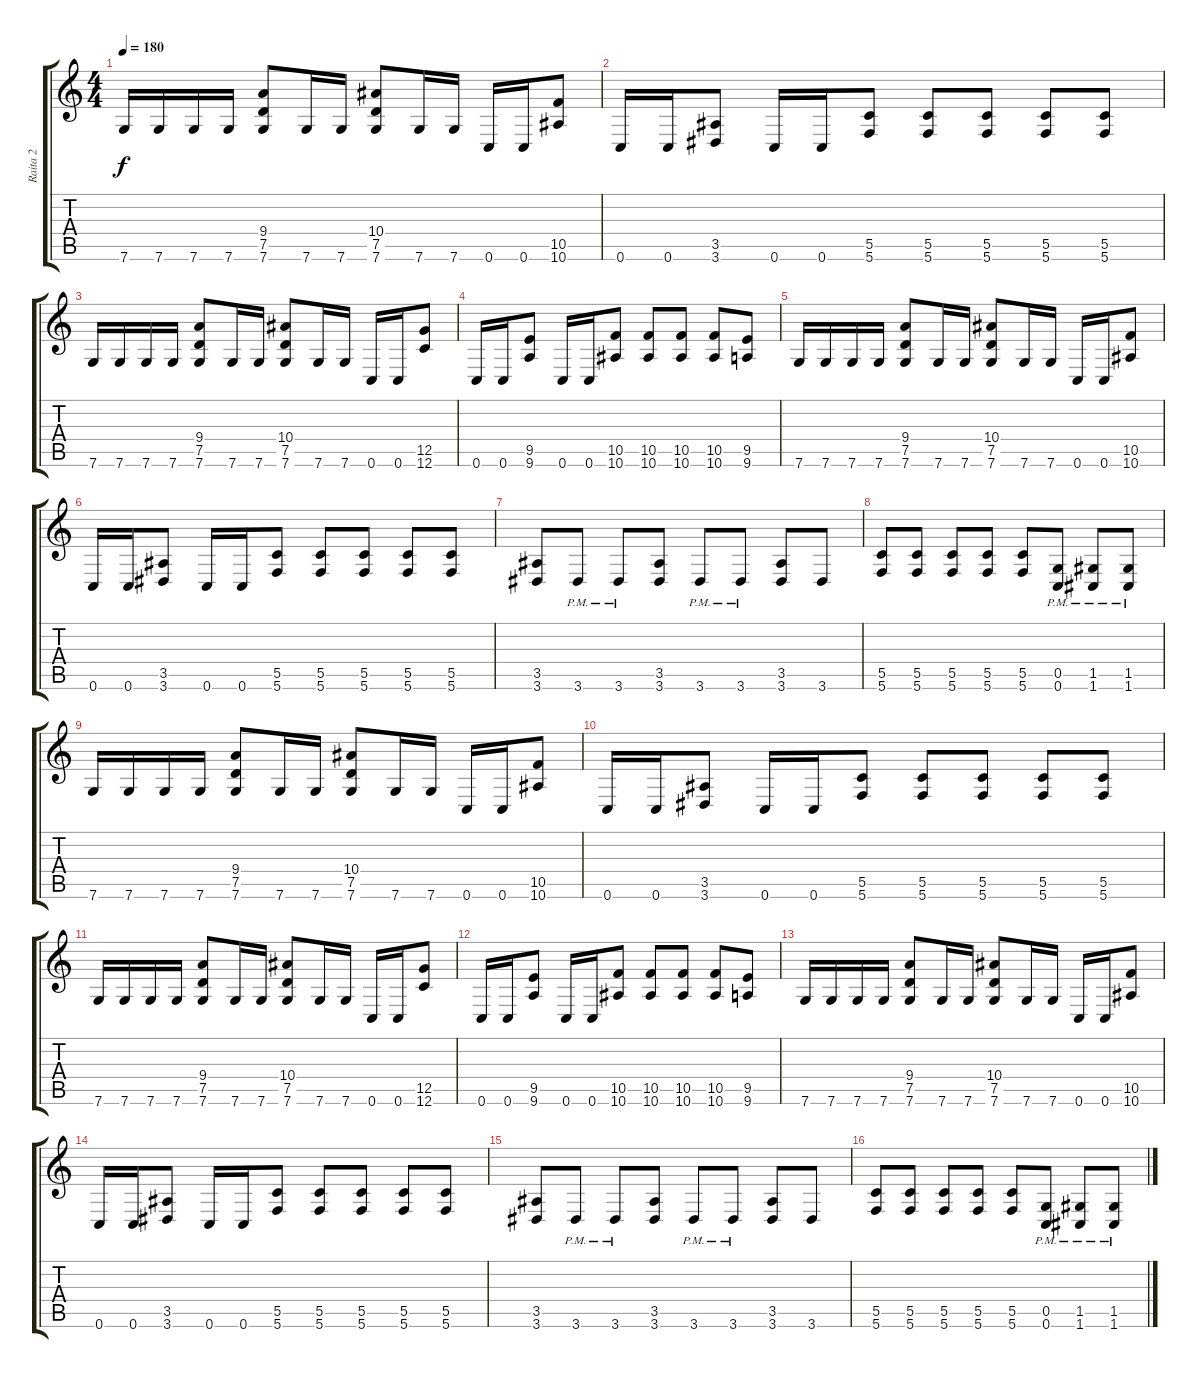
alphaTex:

\track ("Raita 2" "Raita 2") {instrument distortionguitar}
\staff {score tabs}
\tuning (D4 A3 F3 C3 G2 C2) {hide}
\ts (4 4)
\tempo 180
\clef g2
\ks c
7.6.16{dy f} 7.6.16 7.6.16 7.6.16 (9.4 7.5 7.6).8 7.6.16 7.6.16 (10.4 7.5 7.6).8 7.6.16 7.6.16 0.6.16 0.6.16 (10.5 10.6).8 |
0.6.16 0.6.16 (3.5 3.6).8 0.6.16 0.6.16 (5.5 5.6).8 (5.5 5.6).8 (5.5 5.6).8 (5.5 5.6).8 (5.5 5.6).8 |
7.6.16 7.6.16 7.6.16 7.6.16 (9.4 7.5 7.6).8 7.6.16 7.6.16 (10.4 7.5 7.6).8 7.6.16 7.6.16 0.6.16 0.6.16 (12.5 12.6).8 |
0.6.16 0.6.16 (9.5 9.6).8 0.6.16 0.6.16 (10.5 10.6).8 (10.5 10.6).8 (10.5 10.6).8 (10.5 10.6).8 (9.5 9.6).8 |
7.6.16 7.6.16 7.6.16 7.6.16 (9.4 7.5 7.6).8 7.6.16 7.6.16 (10.4 7.5 7.6).8 7.6.16 7.6.16 0.6.16 0.6.16 (10.5 10.6).8 |
0.6.16 0.6.16 (3.5 3.6).8 0.6.16 0.6.16 (5.5 5.6).8 (5.5 5.6).8 (5.5 5.6).8 (5.5 5.6).8 (5.5 5.6).8 |
(3.5 3.6).8 3.6{pm}.8 3.6{pm}.8 (3.5 3.6).8 3.6{pm}.8 3.6{pm}.8 (3.5 3.6).8 3.6.8 |
(5.5 5.6).8 (5.5 5.6).8 (5.5 5.6).8 (5.5 5.6).8 (5.5 5.6).8 (0.5{pm} 0.6{pm}).8 (1.5{pm} 1.6{pm}).8 (1.5{pm} 1.6{pm}).8 |
7.6.16 7.6.16 7.6.16 7.6.16 (9.4 7.5 7.6).8 7.6.16 7.6.16 (10.4 7.5 7.6).8 7.6.16 7.6.16 0.6.16 0.6.16 (10.5 10.6).8 |
0.6.16 0.6.16 (3.5 3.6).8 0.6.16 0.6.16 (5.5 5.6).8 (5.5 5.6).8 (5.5 5.6).8 (5.5 5.6).8 (5.5 5.6).8 |
7.6.16 7.6.16 7.6.16 7.6.16 (9.4 7.5 7.6).8 7.6.16 7.6.16 (10.4 7.5 7.6).8 7.6.16 7.6.16 0.6.16 0.6.16 (12.5 12.6).8 |
0.6.16 0.6.16 (9.5 9.6).8 0.6.16 0.6.16 (10.5 10.6).8 (10.5 10.6).8 (10.5 10.6).8 (10.5 10.6).8 (9.5 9.6).8 |
7.6.16 7.6.16 7.6.16 7.6.16 (9.4 7.5 7.6).8 7.6.16 7.6.16 (10.4 7.5 7.6).8 7.6.16 7.6.16 0.6.16 0.6.16 (10.5 10.6).8 |
0.6.16 0.6.16 (3.5 3.6).8 0.6.16 0.6.16 (5.5 5.6).8 (5.5 5.6).8 (5.5 5.6).8 (5.5 5.6).8 (5.5 5.6).8 |
(3.5 3.6).8 3.6{pm}.8 3.6{pm}.8 (3.5 3.6).8 3.6{pm}.8 3.6{pm}.8 (3.5 3.6).8 3.6.8 |
(5.5 5.6).8 (5.5 5.6).8 (5.5 5.6).8 (5.5 5.6).8 (5.5 5.6).8 (0.5{pm} 0.6{pm}).8 (1.5{pm} 1.6{pm}).8 (1.5{pm} 1.6{pm}).8
